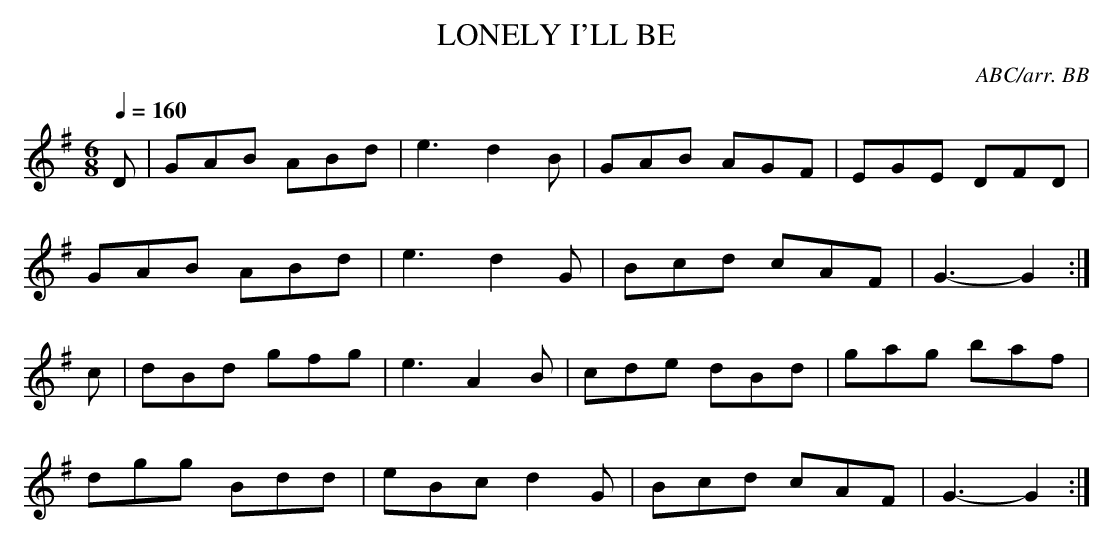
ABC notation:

X:1
T:LONELY I'LL BE
Q:1/4=160
C:ABC/arr. BB
M:6/8
L:1/8
K:G
D|GAB ABd|e3 d2B|GAB AGF|EGE DFD|
GAB ABd|e3 d2G|Bcd cAF|G3-G2 :|
c|dBd gfg|e3 A2B|cde dBd|gag baf|
dgg Bdd|eBc d2G|Bcd cAF|G3-G2 :|
